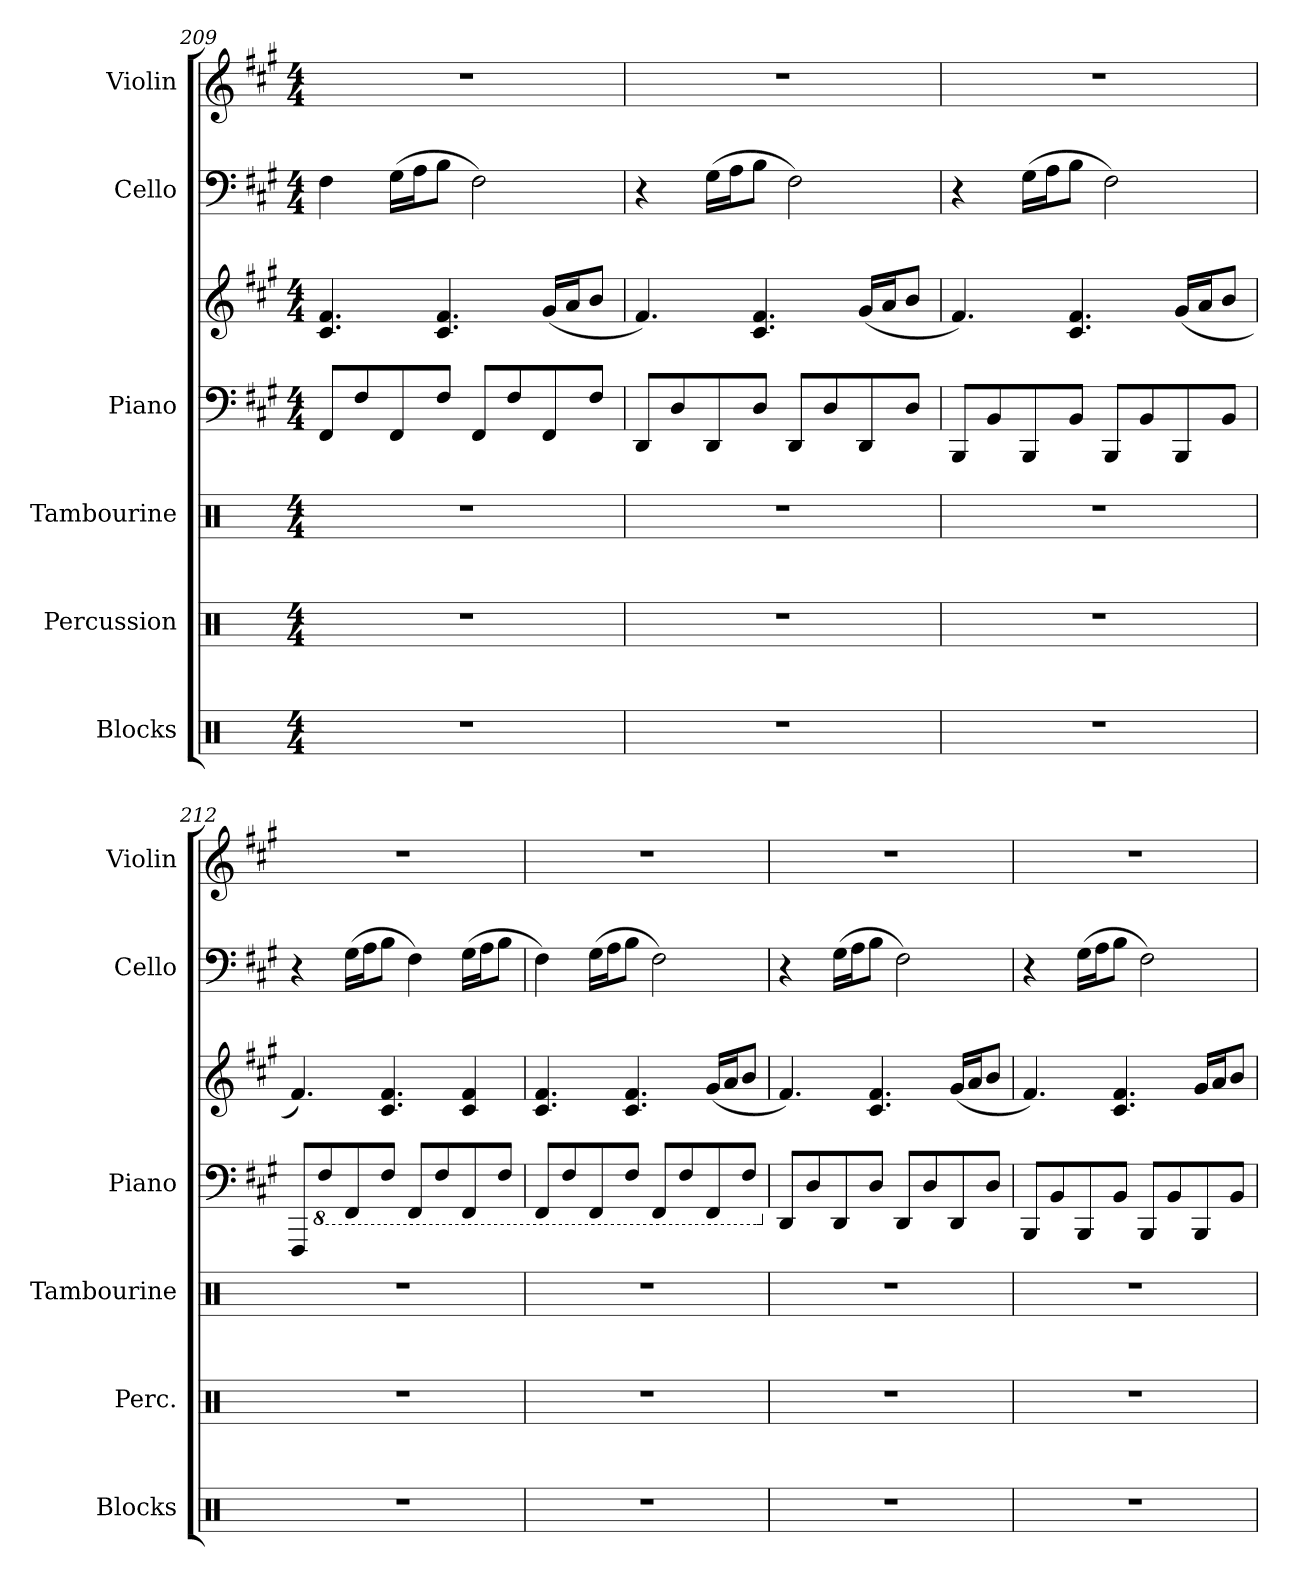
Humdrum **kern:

**kern	**kern	**kern	**kern	**kern	**kern	**kern
*part6	*part5	*part4	*part3	*part3	*part2	*part1
*staff7	*staff6	*staff5	*staff4	*staff3	*staff2	*staff1
*I"Blocks	*I"Percussion	*I"Tambourine	*I"Piano	*	*I"Cello	*I"Violin
*I'Blocks	*I'Perc.	*I'Tambourine	*I'Piano	*	*I'Cello	*I'Violin
*clefX	*clefX	*clefX	*clefF4	*clefG2	*clefF4	*clefG2
*k[]	*k[]	*k[]	*k[f#c#g#]	*k[f#c#g#]	*k[f#c#g#]	*k[f#c#g#]
*M4/4	*M4/4	*M4/4	*M4/4	*M4/4	*M4/4	*M4/4
=209	=209	=209	=209	=209	=209	=209
1r	1r	1r	8FF#/L	4.c#/ 4.f#/	4F#\	1r
.	.	.	8F#/	.	.	.
.	.	.	8FF#/	.	(<16G#\LL	.
.	.	.	.	.	16A\J	.
.	.	.	8F#/J	4.c#/ 4.f#/	8B\J	.
.	.	.	8FF#/L	.	2F#\)	.
.	.	.	8F#/	.	.	.
.	.	.	8FF#/	(<16g#/LL	.	.
.	.	.	.	16a/J	.	.
.	.	.	8F#/J	8b/J	.	.
!!LO:LB:g=z
=210	=210	=210	=210	=210	=210	=210
1r	1r	1r	8DD/L	4.f#/)	4r	1r
.	.	.	8D/	.	.	.
.	.	.	8DD/	.	(<16G#\LL	.
.	.	.	.	.	16A\J	.
.	.	.	8D/J	4.c#/ 4.f#/	8B\J	.
.	.	.	8DD/L	.	2F#\)	.
.	.	.	8D/	.	.	.
.	.	.	8DD/	(<16g#/LL	.	.
.	.	.	.	16a/J	.	.
.	.	.	8D/J	8b/J	.	.
=211	=211	=211	=211	=211	=211	=211
1r	1r	1r	8BBB/L	4.f#/)	4r	1r
.	.	.	8BB/	.	.	.
.	.	.	8BBB/	.	(<16G#\LL	.
.	.	.	.	.	16A\J	.
.	.	.	8BB/J	4.c#/ 4.f#/	8B\J	.
.	.	.	8BBB/L	.	2F#\)	.
.	.	.	8BB/	.	.	.
.	.	.	8BBB/	(<16g#/LL	.	.
.	.	.	.	16a/J	.	.
.	.	.	8BB/J	8b/J	.	.
=212	=212	=212	=212	=212	=212	=212
1r	1r	1r	8FFF#/L	4.f#/)	4r	1r
*	*	*	*8ba	*	*	*
.	.	.	8FF#/	.	.	.
.	.	.	8FFF#/	.	(<16G#\LL	.
.	.	.	.	.	16A\J	.
.	.	.	8FF#/J	4.c#/ 4.f#/	8B\J	.
.	.	.	8FFF#/L	.	4F#\)	.
.	.	.	8FF#/	.	.	.
.	.	.	8FFF#/	4c#/ 4f#/	(<16G#\LL	.
.	.	.	.	.	16A\J	.
.	.	.	8FF#/J	.	8B\J	.
=213	=213	=213	=213	=213	=213	=213
1r	1r	1r	8FFF#/L	4.c#/ 4.f#/	4F#\)	1r
.	.	.	8FF#/	.	.	.
.	.	.	8FFF#/	.	(<16G#\LL	.
.	.	.	.	.	16A\J	.
.	.	.	8FF#/J	4.c#/ 4.f#/	8B\J	.
.	.	.	8FFF#/L	.	2F#\)	.
.	.	.	8FF#/	.	.	.
.	.	.	8FFF#/	(<16g#/LL	.	.
.	.	.	.	16a/J	.	.
.	.	.	8FF#/J	8b/J	.	.
!!LO:LB:g=z
=214	=214	=214	=214	=214	=214	=214
*	*	*	*X8ba	*	*	*
1r	1r	1r	8DD/L	4.f#/)	4r	1r
.	.	.	8D/	.	.	.
.	.	.	8DD/	.	(<16G#\LL	.
.	.	.	.	.	16A\J	.
.	.	.	8D/J	4.c#/ 4.f#/	8B\J	.
.	.	.	8DD/L	.	2F#\)	.
.	.	.	8D/	.	.	.
.	.	.	8DD/	(<16g#/LL	.	.
.	.	.	.	16a/J	.	.
.	.	.	8D/J	8b/J	.	.
=215	=215	=215	=215	=215	=215	=215
1r	1r	1r	8BBB/L	4.f#/)	4r	1r
.	.	.	8BB/	.	.	.
.	.	.	8BBB/	.	(<16G#\LL	.
.	.	.	.	.	16A\J	.
.	.	.	8BB/J	4.c#/ 4.f#/	8B\J	.
.	.	.	8BBB/L	.	2F#\)	.
.	.	.	8BB/	.	.	.
.	.	.	8BBB/	16g#/LL	.	.
.	.	.	.	16a/J	.	.
.	.	.	8BB/J	8b/J	.	.
=	=	=	=	=	=	=
*-	*-	*-	*-	*-	*-	*-
